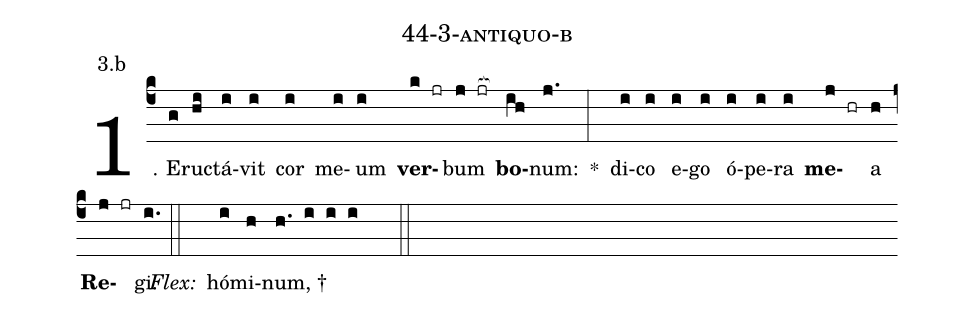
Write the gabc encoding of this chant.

name: 44-3-antiquo-b;
annotation: 3.b;
%%
(c4)1. E(g)ruc(hi)tá(i)vit(i) cor(i) me(i)um(i) <b>ver</b>(k jr)bum(j jr[ocb:1{]) <b>bo</b>(ih[ocb:0}])num:(j.) *(:) di(i)co(i) e(i)go(i) ó(i)pe(i)ra(i) <b>me</b>(j hr)a(h) <b>Re</b>(j jr)gi.(i.) (::)
<i>Flex:</i>()  hó(i)mi(h)num, †(h. i i i  ::)
